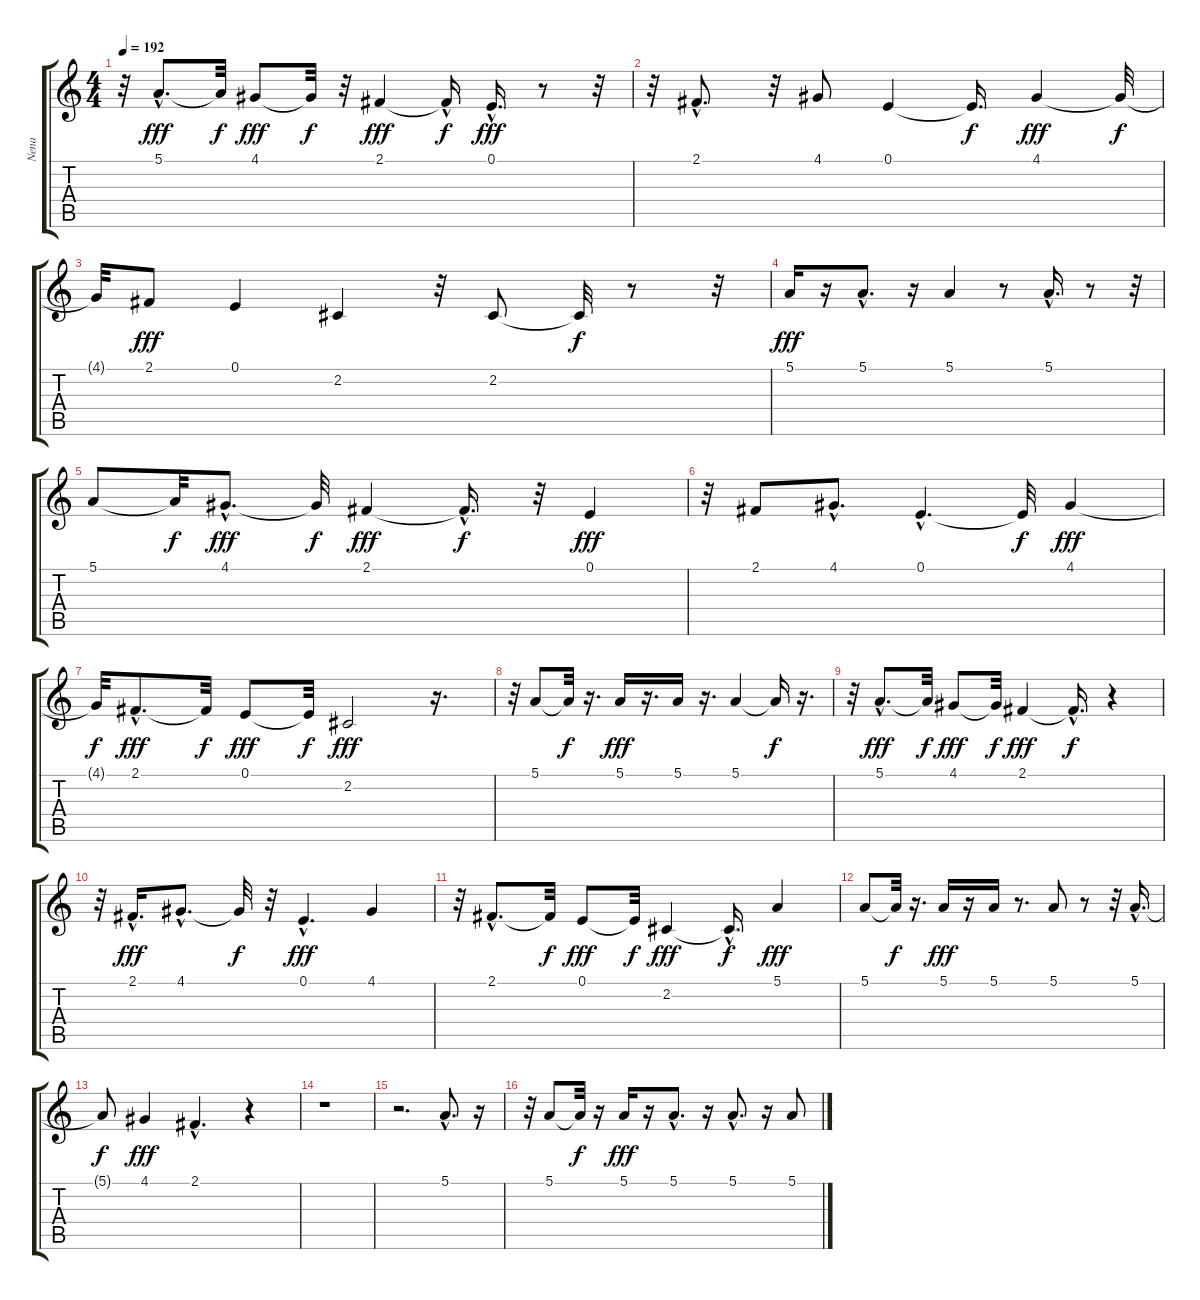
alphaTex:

\track ("Nena" "Nena") {instrument altosax}
\staff {score tabs}
\tuning (E4 B3 G3 D3 A2 E2) {hide}
\ts (4 4)
\tempo 192
\clef g2
\ks c
r.32{dy fff} 5.1{hac}.8{d} 5.1{t}.32{dy f} 4.1.8{dy fff} 4.1{t}.32{dy f} r.32 2.1.4{dy fff} 2.1{hac t}.16{dy f} 0.1{hac}.16{d dy fff} r.8 r.32 |
r.32 2.1{hac}.8{d} r.32 4.1.8 0.1.4 0.1{t}.16{d dy f} 4.1.4{dy fff} 4.1{t}.32{dy f} |
4.1{t}.32 2.1.8{dy fff} 0.1.4 2.2.4 r.32 2.2.8 2.2{t}.32{dy f} r.8 r.32 |
5.1.16{dy fff} r.16 5.1{hac}.8{d} r.16 5.1.4 r.8 5.1{hac}.16{d} r.8 r.32 |
5.1.8 5.1{t}.32{dy f} 4.1{hac}.8{d dy fff} 4.1{t}.32{dy f} 2.1.4{dy fff} 2.1{hac t}.16{d dy f} r.32 0.1.4{dy fff} |
r.32 2.1.8 4.1{hac}.8{d} 0.1{hac}.4{d} 0.1{t}.32{dy f} 4.1.4{dy fff} |
4.1{t}.32{dy f} 2.1{hac}.8{d dy fff} 2.1{t}.32{dy f} 0.1.8{dy fff} 0.1{t}.32{dy f} 2.2.2{dy fff} r.16{d} |
r.32 5.1.8 5.1{t}.32{dy f} r.16{d} 5.1.16{dy fff} r.16{d} 5.1.16 r.16{d} 5.1.4 5.1{t}.16{dy f} r.16{d} |
r.32 5.1{hac}.8{d dy fff} 5.1{t}.32{dy f} 4.1.8{dy fff} 4.1{t}.32{dy f} 2.1.4{dy fff} 2.1{hac t}.16{d dy f} r.4 |
r.32 2.1{hac}.16{d dy fff} 4.1{hac}.8{d} 4.1{t}.32{dy f} r.32 0.1{hac}.4{d dy fff} 4.1.4 |
r.32 2.1{hac}.8{d} 2.1{t}.32{dy f} 0.1.8{dy fff} 0.1{t}.32{dy f} 2.2.4{dy fff} 2.2{hac t}.16{d dy f} 5.1.4{dy fff} |
5.1.8 5.1{t}.32{dy f} r.16{d} 5.1.16{dy fff} r.16 5.1.16 r.8{d} 5.1.8 r.8 r.32 5.1{hac}.16{d} |
5.1{t}.8{dy f} 4.1.4{dy fff} 2.1{hac}.4{d} r.4 |
r.1 |
r.2{d} 5.1{hac}.8{d} r.16 |
r.32 5.1.8 5.1{t}.32{dy f} r.16 5.1.16{dy fff} r.16 5.1{hac}.8{d} r.16 5.1{hac}.8{d} r.16 5.1.8
